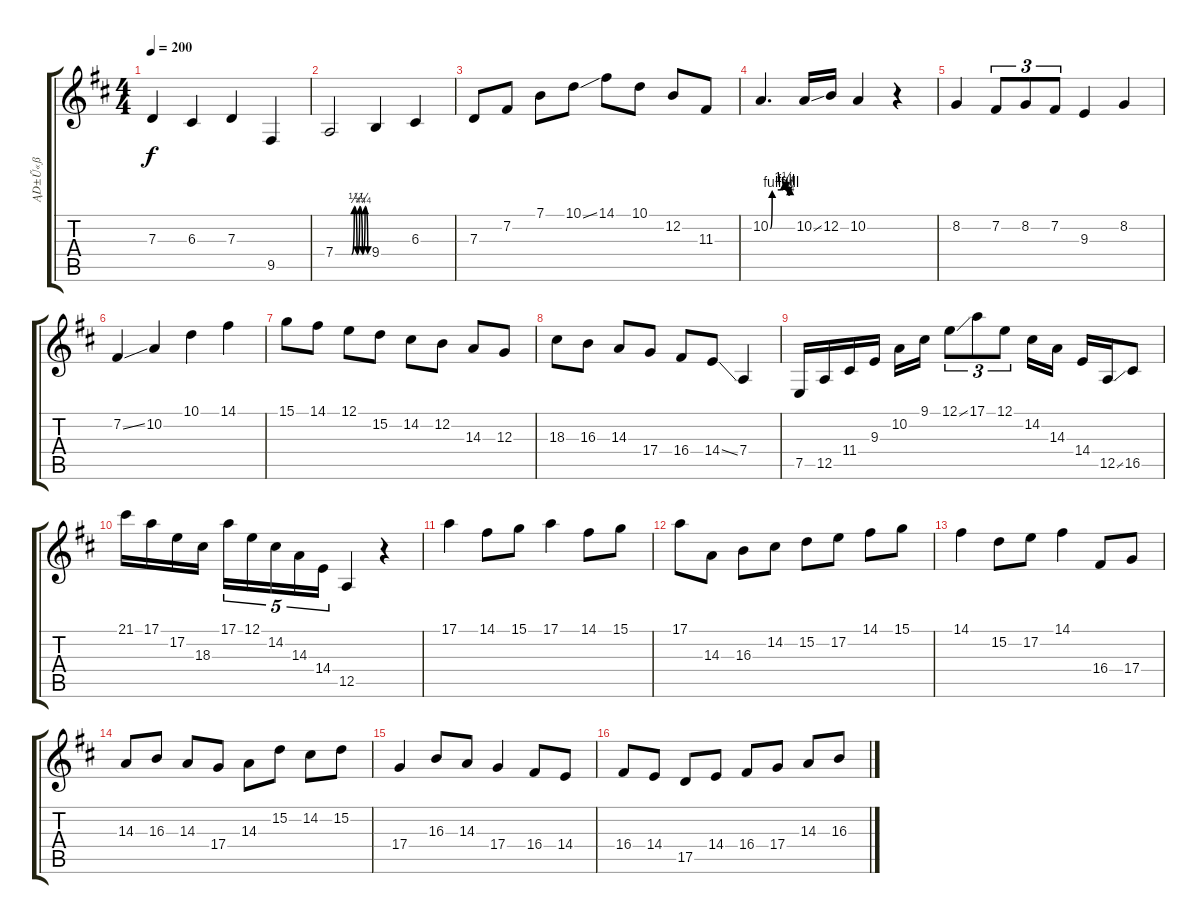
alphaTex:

\track ("ĄD±Ű«ß" "ĄD±Ű«ß") {instrument acousticgrandpiano}
\staff {score tabs}
\tuning (E4 B3 G3 D3 A2 E2) {hide}
\ts (4 4)
\tempo 200
\clef g2
\ks d
7.3.4{dy f} 6.3.4 7.3.4 9.5.4 |
7.4{be (custom 0 0 30 0 35 1 40 0 45 1 50 0 55 1 60 0)}.2 9.4.4 6.3.4 |
7.3.8 7.2.8 7.1.8 10.1{ss}.8 14.1.8 10.1.8 12.2.8 11.3.8 |
10.2{be (custom 0 0 5 4 30 4 37 5 43 4 49 3 54 4 60 4)}.4{d} 10.2{ss}.16 12.2.16 10.2.4 r.4 |
8.2.4 7.2.8{tu (3 2)} 8.2.8{tu (3 2)} 7.2.8{tu (3 2)} 9.3.4 8.2.4 |
7.2{ss}.4 10.2.4 10.1.4 14.1.4 |
15.1.8 14.1.8 12.1.8 15.2.8 14.2.8 12.2.8 14.3.8 12.3.8 |
18.3.8 16.3.8 14.3.8 17.4.8 16.4.8 14.4{ss}.8 7.4.4 |
7.5.16 12.5.16 11.4.16 9.3.16 10.2.16 9.1.16 12.1{ss}.8{tu (3 2)} 17.1.8{tu (3 2)} 12.1.8{tu (3 2)} 14.2.16 14.3.16 14.4.16 12.5{ss}.16 16.5.8 |
21.1.16 17.1.16 17.2.16 18.3.16 17.1.16{tu (5 4)} 12.1.16{tu (5 4)} 14.2.16{tu (5 4)} 14.3.16{tu (5 4)} 14.4.16{tu (5 4)} 12.5.4 r.4 |
17.1.4 14.1.8 15.1.8 17.1.4 14.1.8 15.1.8 |
17.1.8 14.3.8 16.3.8 14.2.8 15.2.8 17.2.8 14.1.8 15.1.8 |
14.1.4 15.2.8 17.2.8 14.1.4 16.4.8 17.4.8 |
14.3.8 16.3.8 14.3.8 17.4.8 14.3.8 15.2.8 14.2.8 15.2.8 |
17.4.4 16.3.8 14.3.8 17.4.4 16.4.8 14.4.8 |
16.4.8 14.4.8 17.5.8 14.4.8 16.4.8 17.4.8 14.3.8 16.3.8
